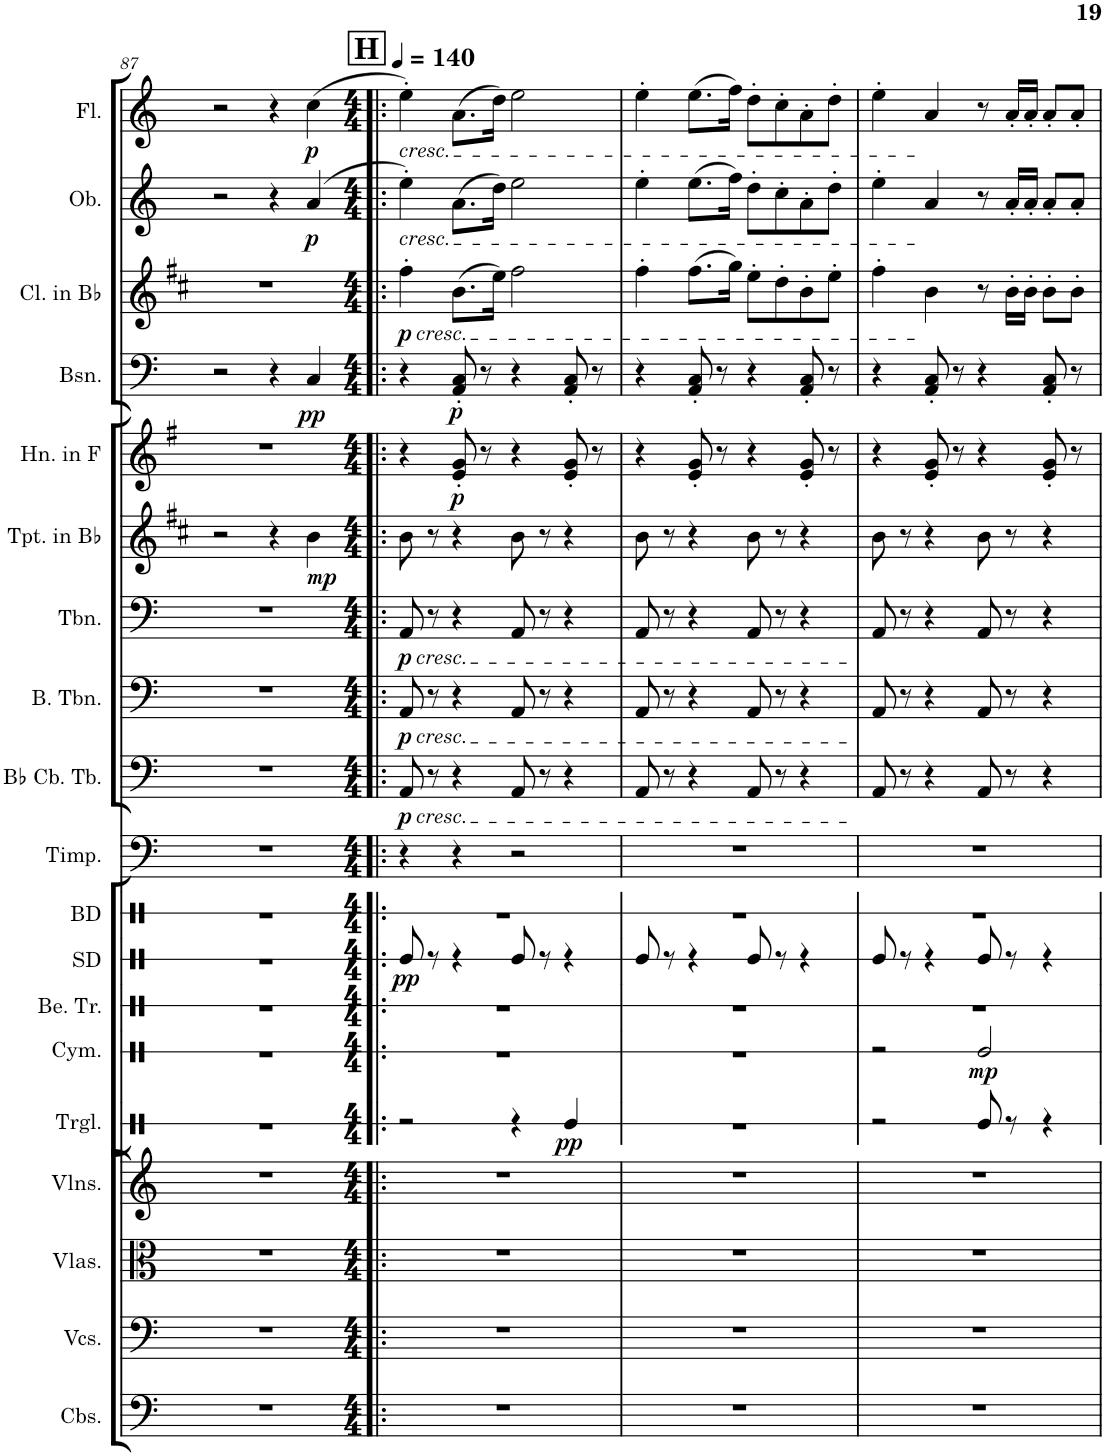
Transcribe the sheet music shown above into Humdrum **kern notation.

**kern	**kern	**kern	**kern	**kern	**kern	**kern	**dynam	**kern	**dynam	**kern	**dynam	**kern	**dynam	**kern	**dynam	**kern	**dynam	**kern	**dynam	**kern	**dynam	**kern	**dynam
*part15	*part14	*part13	*part12	*part11	*part10	*part9	*part9	*part8	*part8	*part7	*part7	*part6	*part6	*part5	*part5	*part4	*part4	*part3	*part3	*part2	*part2	*part1	*part1
*staff15	*staff14	*staff13	*staff12	*staff11	*staff10	*staff9	*staff9	*staff8	*staff8	*staff7	*staff7	*staff6	*staff6	*staff5	*staff5	*staff4	*staff4	*staff3	*staff3	*staff2	*staff2	*staff1	*staff1
*I"Contrabasses	*I"Violoncellos	*I"Violas	*I"Violins	*I"Bass Drum	*I"Timpani	*I"Bb Contrabass Tuba	*	*I"Bass Trombone	*	*I"Trombone	*	*I"Trumpet in Bb	*	*I"Horn in F	*	*I"Bassoon	*	*I"Clarinet in Bb	*	*I"Oboe	*	*I"Flute	*
*I'Cbs.	*I'Vcs.	*I'Vlas.	*I'Vlns.	*I'BD	*I'Timp.	*I'Bb Cb. Tb.	*	*I'B. Tbn.	*	*I'Tbn.	*	*I'Tpt. in Bb	*	*I'Hn. in F	*	*I'Bsn.	*	*I'Cl. in Bb	*	*I'Ob.	*	*I'Fl.	*
!!LO:PB:g=z
*clefF4	*clefF4	*clefC3	*clefG2	*clefX	*clefF4	*clefF4	*	*clefF4	*	*clefF4	*	*clefG2	*	*clefG2	*	*clefF4	*	*clefG2	*	*clefG2	*	*clefG2	*
*Trd7c12	*	*	*	*	*	*	*	*	*	*	*	*Trd1c2	*	*Trd4c7	*	*	*	*Trd1c2	*	*	*	*	*
*k[]	*k[]	*k[]	*k[]	*k[]	*k[]	*k[]	*	*k[]	*	*k[]	*	*k[f#c#]	*	*k[f#]	*	*k[]	*	*k[f#c#]	*	*k[]	*	*k[]	*
*M4/4	*M4/4	*M4/4	*M4/4	*M4/4	*M4/4	*M4/4	*	*M4/4	*	*M4/4	*	*M4/4	*	*M4/4	*	*M4/4	*	*M4/4	*	*M4/4	*	*M4/4	*
=87	=87	=87	=87	=87	=87	=87	=87	=87	=87	=87	=87	=87	=87	=87	=87	=87	=87	=87	=87	=87	=87	=87	=87
1r	1r	1r	1r	1r	1r	1r	.	1r	.	1r	.	2r	.	1r	.	2r	.	1r	.	2r	.	2r	.
.	.	.	.	.	.	.	.	.	.	.	.	4r	.	.	.	4r	.	.	.	4r	.	4r	.
!	!	!	!	!	!	!	!	!	!	!	!	!	!LO:DY:b	!	!	!	!LO:DY:b	!	!	!	!LO:DY:b	!	!LO:DY:b
.	.	.	.	.	.	.	.	.	.	.	.	4b\	mp	.	.	4C/	pp	.	.	(4a/	p	(4cc\	p
=88!|:	=88!|:	=88!|:	=88!|:	=88!|:	=88!|:	=88!|:	=88!|:	=88!|:	=88!|:	=88!|:	=88!|:	=88!|:	=88!|:	=88!|:	=88!|:	=88!|:	=88!|:	=88!|:	=88!|:	=88!|:	=88!|:	=88!|:	=88!|:
!!LO:REH:place=s1:a:B:cj:fs=14:t=H
*M4/4	*M4/4	*M4/4	*M4/4	*M4/4	*M4/4	*M4/4	*	*M4/4	*	*M4/4	*	*M4/4	*	*M4/4	*	*M4/4	*	*M4/4	*	*M4/4	*	*M4/4	*
*	*	*	*	*	*	*	*	*	*	*	*	*	*	*	*	*	*	*	*	*	*	*MM140	*
!	!	!	!	!	!	!	!	!	!	!	!	!	!	!	!	!	!	!	!	!	!	!LO:TX:b:i:t=cresc.	!
!	!	!	!	!	!	!	!	!	!	!	!	!	!	!	!	!	!	!	!	!LO:TX:b:i:t=cresc.	!	!	!
!	!	!	!	!	!	!	!	!	!	!	!	!	!	!	!	!	!	!LO:TX:b:i:t=cresc.	!	!	!	!	!
!	!	!	!	!	!	!	!	!	!	!LO:TX:b:i:t=cresc.	!	!	!	!	!	!	!	!	!	!	!	!	!
!	!	!	!	!	!	!	!	!LO:TX:b:i:t=cresc.	!	!	!	!	!	!	!	!	!	!	!	!	!	!	!
!	!	!	!	!	!	!LO:TX:b:i:t=cresc.	!	!	!	!	!	!	!	!	!	!	!	!	!	!	!	!	!
!	!	!	!	!	!	!	!LO:DY:b	!	!LO:DY:b	!	!LO:DY:b	!	!	!	!	!	!	!	!LO:DY:b	!	!	!	!
1r	1r	1r	1r	1r	4r	8AA/	p	8AA/	p	8AA/	p	8b\	.	4r	.	4r	.	4ff#'\	p	4ee'\)	.	4ee'\)	.
.	.	.	.	.	.	8r	.	8r	.	8r	.	8r	.	.	.	.	.	.	.	.	.	.	.
!	!	!	!	!	!	!	!	!	!	!	!	!	!	!	!LO:DY:b	!	!LO:DY:b	!	!	!	!	!	!
.	.	.	.	.	4r	4r	.	4r	.	4r	.	4r	.	8e/' 8g/'	p	8AA/' 8C/'	p	(8.b\L	.	(8.a\L	.	(8.a\L	.
.	.	.	.	.	.	.	.	.	.	.	.	.	.	8r	.	8r	.	.	.	.	.	.	.
.	.	.	.	.	.	.	.	.	.	.	.	.	.	.	.	.	.	16ee\Jk)	.	16dd\Jk)	.	16dd\Jk)	.
.	.	.	.	.	2r	8AA/	.	8AA/	.	8AA/	.	8b\	.	4r	.	4r	.	2ff#\	.	2ee\	.	2ee\	.
.	.	.	.	.	.	8r	.	8r	.	8r	.	8r	.	.	.	.	.	.	.	.	.	.	.
.	.	.	.	.	.	4r	.	4r	.	4r	.	4r	.	8e/' 8g/'	.	8AA/' 8C/'	.	.	.	.	.	.	.
.	.	.	.	.	.	.	.	.	.	.	.	.	.	8r	.	8r	.	.	.	.	.	.	.
=89	=89	=89	=89	=89	=89	=89	=89	=89	=89	=89	=89	=89	=89	=89	=89	=89	=89	=89	=89	=89	=89	=89	=89
1r	1r	1r	1r	1r	1r	8AA/	.	8AA/	.	8AA/	.	8b\	.	4r	.	4r	.	4ff#'\	.	4ee'\	.	4ee'\	.
.	.	.	.	.	.	8r	.	8r	.	8r	.	8r	.	.	.	.	.	.	.	.	.	.	.
.	.	.	.	.	.	4r	.	4r	.	4r	.	4r	.	8e/' 8g/'	.	8AA/' 8C/'	.	(8.ff#\L	.	(8.ee\L	.	(8.ee\L	.
.	.	.	.	.	.	.	.	.	.	.	.	.	.	8r	.	8r	.	.	.	.	.	.	.
.	.	.	.	.	.	.	.	.	.	.	.	.	.	.	.	.	.	16gg\Jk)	.	16ff\Jk)	.	16ff\Jk)	.
.	.	.	.	.	.	8AA/	.	8AA/	.	8AA/	.	8b\	.	4r	.	4r	.	8ee'\L	.	8dd'\L	.	8dd'\L	.
.	.	.	.	.	.	8r	.	8r	.	8r	.	8r	.	.	.	.	.	8dd'\	.	8cc'\	.	8cc'\	.
.	.	.	.	.	.	4r	.	4r	.	4r	.	4r	.	8e/' 8g/'	.	8AA/' 8C/'	.	8b'\	.	8a'\	.	8a'\	.
.	.	.	.	.	.	.	.	.	.	.	.	.	.	8r	.	8r	.	8ee'\J	.	8dd'\J	.	8dd'\J	.
=90	=90	=90	=90	=90	=90	=90	=90	=90	=90	=90	=90	=90	=90	=90	=90	=90	=90	=90	=90	=90	=90	=90	=90
1r	1r	1r	1r	1r	1r	8AA/	.	8AA/	.	8AA/	.	8b\	.	4r	.	4r	.	4ff#'\	.	4ee'\	.	4ee'\	.
.	.	.	.	.	.	8r	.	8r	.	8r	.	8r	.	.	.	.	.	.	.	.	.	.	.
.	.	.	.	.	.	4r	.	4r	.	4r	.	4r	.	8e/' 8g/'	.	8AA/' 8C/'	.	4b\	.	4a/	.	4a/	.
.	.	.	.	.	.	.	.	.	.	.	.	.	.	8r	.	8r	.	.	.	.	.	.	.
.	.	.	.	.	.	8AA/	.	8AA/	.	8AA/	.	8b\	.	4r	.	4r	.	8r	.	8r	.	8r	.
.	.	.	.	.	.	8r	.	8r	.	8r	.	8r	.	.	.	.	.	16b'\LL	.	16a'/LL	.	16a'/LL	.
.	.	.	.	.	.	.	.	.	.	.	.	.	.	.	.	.	.	16b'\JJ	.	16a'/JJ	.	16a'/JJ	.
.	.	.	.	.	.	4r	.	4r	.	4r	.	4r	.	8e/' 8g/'	.	8AA/' 8C/'	.	8b'\L	.	8a'/L	.	8a'/L	.
.	.	.	.	.	.	.	.	.	.	.	.	.	.	8r	.	8r	.	8b'\J	.	8a'/J	.	8a'/J	.
=	=	=	=	=	=	=	=	=	=	=	=	=	=	=	=	=	=	=	=	=	=	=	=
*-	*-	*-	*-	*-	*-	*-	*-	*-	*-	*-	*-	*-	*-	*-	*-	*-	*-	*-	*-	*-	*-	*-	*-
